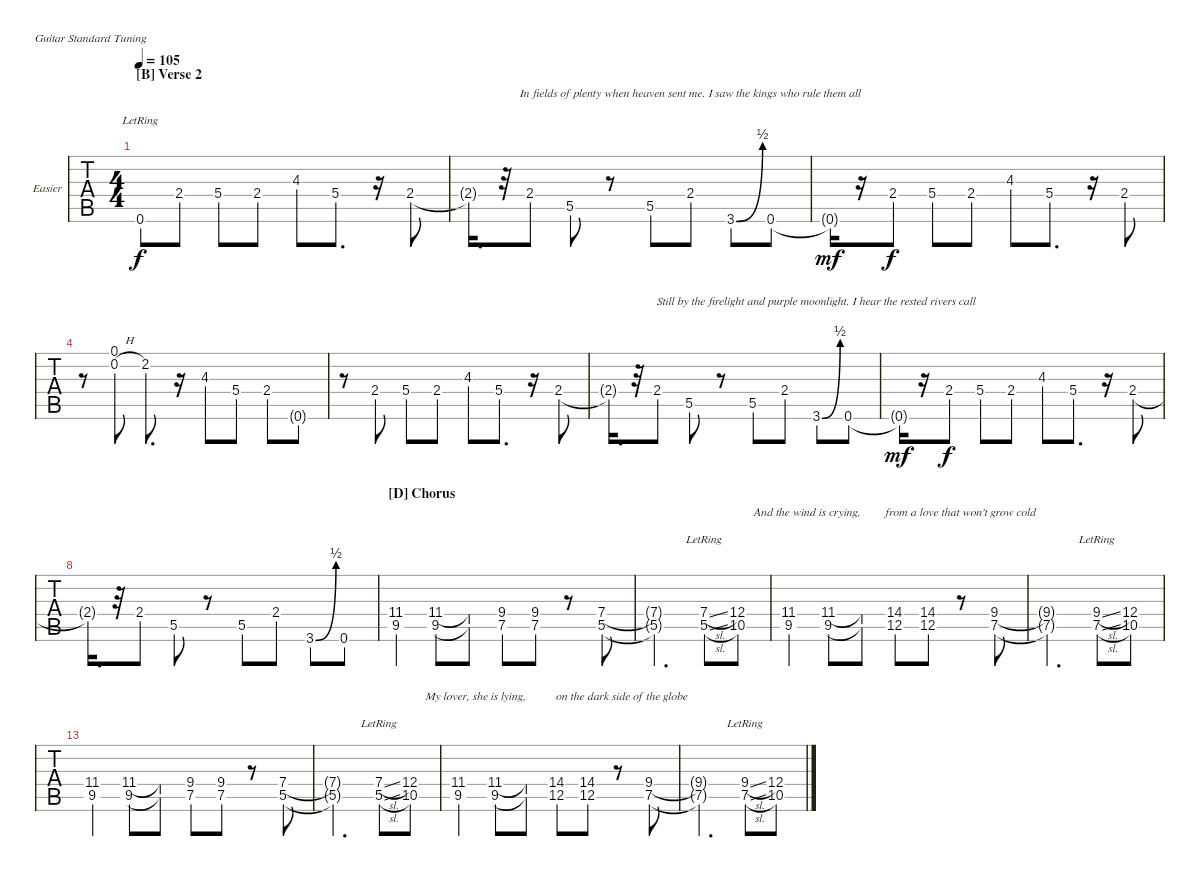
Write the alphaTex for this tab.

\bracketExtendMode nobrackets
\firstSystemTrackNameOrientation horizontal
\otherSystemsTrackNameOrientation horizontal
\defaultBarNumberDisplay FirstOfSystem
\track ("Guitar ver 1" "Easier") {instrument distortionguitar}
\staff {tabs}
\tuning (E4 B3 G3 D3 A2 E2)
\ts (4 4)
\section ("B" "Verse 2")
\tempo 105
\clef g2
\ks c
0.6{lr}.8{lyrics (0 "") lyrics (1 "") lyrics (2 "") lyrics (3 "") lyrics (4 "") dy f} 2.4.8{lyrics (0 "") lyrics (1 "") lyrics (2 "") lyrics (3 "") lyrics (4 "")} 5.4.8{lyrics (0 "") lyrics (1 "") lyrics (2 "") lyrics (3 "") lyrics (4 "")} 2.4.8{lyrics (0 "") lyrics (1 "") lyrics (2 "") lyrics (3 "") lyrics (4 "")} 4.3.8{lyrics (0 "") lyrics (1 "") lyrics (2 "") lyrics (3 "") lyrics (4 "")} 5.4.8{d lyrics (0 "") lyrics (1 "") lyrics (2 "") lyrics (3 "") lyrics (4 "")} r.16 2.4.8{lyrics (0 "") lyrics (1 "") lyrics (2 "") lyrics (3 "") lyrics (4 "")} |
2.4{t}.16{d lyrics (0 "") lyrics (1 "") lyrics (2 "") lyrics (3 "") lyrics (4 "")} r.32 2.4.8{lyrics (0 "") lyrics (1 "") lyrics (2 "") lyrics (3 "") lyrics (4 "")} 5.5.8{lyrics (0 "") lyrics (1 "") lyrics (2 "") lyrics (3 "") lyrics (4 "")} r.8 5.5.8{lyrics (0 "") lyrics (1 "") lyrics (2 "") lyrics (3 "") lyrics (4 "")} 2.4.8{lyrics (0 "") lyrics (1 "In fields of plenty when heaven sent me. I saw the kings who rule them all") lyrics (2 "") lyrics (3 "") lyrics (4 "")} 3.6{be (bend 0 0 28.799999999999997 2)}.8{lyrics (0 "") lyrics (1 "") lyrics (2 "") lyrics (3 "") lyrics (4 "")} 0.6.8{lyrics (0 "") lyrics (1 "") lyrics (2 "") lyrics (3 "") lyrics (4 "")} |
0.6{t}.16{lyrics (0 "") lyrics (1 "") lyrics (2 "") lyrics (3 "") lyrics (4 "") dy mf} r.16 2.4.8{lyrics (0 "") lyrics (1 "") lyrics (2 "") lyrics (3 "") lyrics (4 "") dy f} 5.4.8{lyrics (0 "") lyrics (1 "") lyrics (2 "") lyrics (3 "") lyrics (4 "")} 2.4.8{lyrics (0 "") lyrics (1 "") lyrics (2 "") lyrics (3 "") lyrics (4 "")} 4.3.8{lyrics (0 "") lyrics (1 "") lyrics (2 "") lyrics (3 "") lyrics (4 "")} 5.4.8{d lyrics (0 "") lyrics (1 "") lyrics (2 "") lyrics (3 "") lyrics (4 "")} r.16 2.4.8{lyrics (0 "") lyrics (1 "") lyrics (2 "") lyrics (3 "") lyrics (4 "")} |
r.8 (0.2{h} 0.1).8{lyrics (0 "") lyrics (1 "") lyrics (2 "") lyrics (3 "") lyrics (4 "")} 2.2.8{d lyrics (0 "") lyrics (1 "") lyrics (2 "") lyrics (3 "") lyrics (4 "")} r.16 4.3.8{lyrics (0 "") lyrics (1 "") lyrics (2 "") lyrics (3 "") lyrics (4 "")} 5.4.8{lyrics (0 "") lyrics (1 "") lyrics (2 "") lyrics (3 "") lyrics (4 "")} 2.4.8{lyrics (0 "") lyrics (1 "") lyrics (2 "") lyrics (3 "") lyrics (4 "")} 0.6{g}.8{lyrics (0 "") lyrics (1 "") lyrics (2 "") lyrics (3 "") lyrics (4 "")} |
r.8 2.4.8{lyrics (0 "") lyrics (1 "") lyrics (2 "") lyrics (3 "") lyrics (4 "")} 5.4.8{lyrics (0 "") lyrics (1 "") lyrics (2 "") lyrics (3 "") lyrics (4 "")} 2.4.8{lyrics (0 "") lyrics (1 "") lyrics (2 "") lyrics (3 "") lyrics (4 "")} 4.3.8{lyrics (0 "") lyrics (1 "") lyrics (2 "") lyrics (3 "") lyrics (4 "")} 5.4.8{d lyrics (0 "") lyrics (1 "") lyrics (2 "") lyrics (3 "") lyrics (4 "")} r.16 2.4.8{lyrics (0 "") lyrics (1 "") lyrics (2 "") lyrics (3 "") lyrics (4 "")} |
2.4{t}.16{d lyrics (0 "") lyrics (1 "") lyrics (2 "") lyrics (3 "") lyrics (4 "")} r.32 2.4.8{lyrics (0 "") lyrics (1 "") lyrics (2 "") lyrics (3 "") lyrics (4 "")} 5.5.8{lyrics (0 "") lyrics (1 "") lyrics (2 "") lyrics (3 "") lyrics (4 "")} r.8 5.5.8{lyrics (0 "") lyrics (1 "") lyrics (2 "") lyrics (3 "") lyrics (4 "")} 2.4.8{lyrics (0 "") lyrics (1 "") lyrics (2 "") lyrics (3 "") lyrics (4 "")} 3.6{be (bend 0 0 28.799999999999997 2)}.8{lyrics (0 "") lyrics (1 "Still by the firelight and purple moonlight. I hear the rested rivers call") lyrics (2 "") lyrics (3 "") lyrics (4 "")} 0.6.8{lyrics (0 "") lyrics (1 "") lyrics (2 "") lyrics (3 "") lyrics (4 "")} |
0.6{t}.16{lyrics (0 "") lyrics (1 "") lyrics (2 "") lyrics (3 "") lyrics (4 "") dy mf} r.16 2.4.8{lyrics (0 "") lyrics (1 "") lyrics (2 "") lyrics (3 "") lyrics (4 "") dy f} 5.4.8{lyrics (0 "") lyrics (1 "") lyrics (2 "") lyrics (3 "") lyrics (4 "")} 2.4.8{lyrics (0 "") lyrics (1 "") lyrics (2 "") lyrics (3 "") lyrics (4 "")} 4.3.8{lyrics (0 "") lyrics (1 "") lyrics (2 "") lyrics (3 "") lyrics (4 "")} 5.4.8{d lyrics (0 "") lyrics (1 "") lyrics (2 "") lyrics (3 "") lyrics (4 "")} r.16 2.4.8{lyrics (0 "") lyrics (1 "") lyrics (2 "") lyrics (3 "") lyrics (4 "")} |
2.4{t}.16{d lyrics (0 "") lyrics (1 "") lyrics (2 "") lyrics (3 "") lyrics (4 "")} r.32 2.4.8{lyrics (0 "") lyrics (1 "") lyrics (2 "") lyrics (3 "") lyrics (4 "")} 5.5.8{lyrics (0 "") lyrics (1 "") lyrics (2 "") lyrics (3 "") lyrics (4 "")} r.8 5.5.8{lyrics (0 "") lyrics (1 "") lyrics (2 "") lyrics (3 "") lyrics (4 "")} 2.4.8{lyrics (0 "") lyrics (1 "") lyrics (2 "") lyrics (3 "") lyrics (4 "")} 3.6{be (bend 0 0 28.799999999999997 2)}.8{lyrics (0 "") lyrics (1 "") lyrics (2 "") lyrics (3 "") lyrics (4 "")} 0.6.8{lyrics (0 "") lyrics (1 "") lyrics (2 "") lyrics (3 "") lyrics (4 "")} |
\section ("D" "Chorus")
(11.4 9.5).4{lyrics (0 "") lyrics (1 "") lyrics (2 "") lyrics (3 "") lyrics (4 "")} (11.4 9.5).8{lyrics (0 "") lyrics (1 "") lyrics (2 "") lyrics (3 "") lyrics (4 "")} (11.4{t} 9.5{t}).8{lyrics (0 "") lyrics (1 "") lyrics (2 "") lyrics (3 "") lyrics (4 "")} (9.4 7.5).8{lyrics (0 "") lyrics (1 "") lyrics (2 "") lyrics (3 "") lyrics (4 "")} (9.4 7.5).8{lyrics (0 "") lyrics (1 "") lyrics (2 "") lyrics (3 "") lyrics (4 "")} r.8 (7.4 5.5).8{lyrics (0 "") lyrics (1 "") lyrics (2 "") lyrics (3 "") lyrics (4 "")} |
(7.4{t} 5.5{t}).2{d lyrics (0 "") lyrics (1 "") lyrics (2 "") lyrics (3 "") lyrics (4 "")} (7.4{sl lr} 5.5{sl lr}).8{lyrics (0 "") lyrics (1 "") lyrics (2 "") lyrics (3 "") lyrics (4 "")} (12.4 10.5).8{lyrics (0 "") lyrics (1 "") lyrics (2 "") lyrics (3 "") lyrics (4 "")} |
(11.4 9.5).4{lyrics (0 "") lyrics (1 "") lyrics (2 "") lyrics (3 "") lyrics (4 "")} (11.4 9.5).8{lyrics (0 "") lyrics (1 "") lyrics (2 "") lyrics (3 "") lyrics (4 "")} (11.4{t} 9.5{t}).8{lyrics (0 "") lyrics (1 "") lyrics (2 "") lyrics (3 "") lyrics (4 "")} (14.4 12.5).8{lyrics (0 "") lyrics (1 "And the wind is crying,        from a love that won't grow cold") lyrics (2 "") lyrics (3 "") lyrics (4 "")} (14.4 12.5).8{lyrics (0 "") lyrics (1 "") lyrics (2 "") lyrics (3 "") lyrics (4 "")} r.8 (9.4 7.5).8{lyrics (0 "") lyrics (1 "") lyrics (2 "") lyrics (3 "") lyrics (4 "")} |
(9.4{t} 7.5{t}).2{d lyrics (0 "") lyrics (1 "") lyrics (2 "") lyrics (3 "") lyrics (4 "")} (9.4{sl lr} 7.5{sl lr}).8{lyrics (0 "") lyrics (1 "") lyrics (2 "") lyrics (3 "") lyrics (4 "")} (12.4 10.5).8{lyrics (0 "") lyrics (1 "") lyrics (2 "") lyrics (3 "") lyrics (4 "")} |
(11.4 9.5).4{lyrics (0 "") lyrics (1 "") lyrics (2 "") lyrics (3 "") lyrics (4 "")} (11.4 9.5).8{lyrics (0 "") lyrics (1 "") lyrics (2 "") lyrics (3 "") lyrics (4 "")} (11.4{t} 9.5{t}).8{lyrics (0 "") lyrics (1 "") lyrics (2 "") lyrics (3 "") lyrics (4 "")} (9.4 7.5).8{lyrics (0 "") lyrics (1 "") lyrics (2 "") lyrics (3 "") lyrics (4 "")} (9.4 7.5).8{lyrics (0 "") lyrics (1 "") lyrics (2 "") lyrics (3 "") lyrics (4 "")} r.8 (7.4 5.5).8{lyrics (0 "") lyrics (1 "") lyrics (2 "") lyrics (3 "") lyrics (4 "")} |
(7.4{t} 5.5{t}).2{d lyrics (0 "") lyrics (1 "") lyrics (2 "") lyrics (3 "") lyrics (4 "")} (7.4{sl lr} 5.5{sl lr}).8{lyrics (0 "") lyrics (1 "") lyrics (2 "") lyrics (3 "") lyrics (4 "")} (12.4 10.5).8{lyrics (0 "") lyrics (1 "") lyrics (2 "") lyrics (3 "") lyrics (4 "")} |
(11.4 9.5).4{lyrics (0 "") lyrics (1 "") lyrics (2 "") lyrics (3 "") lyrics (4 "")} (11.4 9.5).8{lyrics (0 "") lyrics (1 "") lyrics (2 "") lyrics (3 "") lyrics (4 "")} (11.4{t} 9.5{t}).8{lyrics (0 "") lyrics (1 "") lyrics (2 "") lyrics (3 "") lyrics (4 "")} (14.4 12.5).8{lyrics (0 "") lyrics (1 "My lover, she is lying,          on the dark side of the globe") lyrics (2 "") lyrics (3 "") lyrics (4 "")} (14.4 12.5).8{lyrics (0 "") lyrics (1 "") lyrics (2 "") lyrics (3 "") lyrics (4 "")} r.8 (9.4 7.5).8{lyrics (0 "") lyrics (1 "") lyrics (2 "") lyrics (3 "") lyrics (4 "")} |
(9.4{t} 7.5{t}).2{d lyrics (0 "") lyrics (1 "") lyrics (2 "") lyrics (3 "") lyrics (4 "")} (9.4{sl lr} 7.5{sl lr}).8{lyrics (0 "") lyrics (1 "") lyrics (2 "") lyrics (3 "") lyrics (4 "")} (12.4 10.5).8{lyrics (0 "") lyrics (1 "") lyrics (2 "") lyrics (3 "") lyrics (4 "")}
